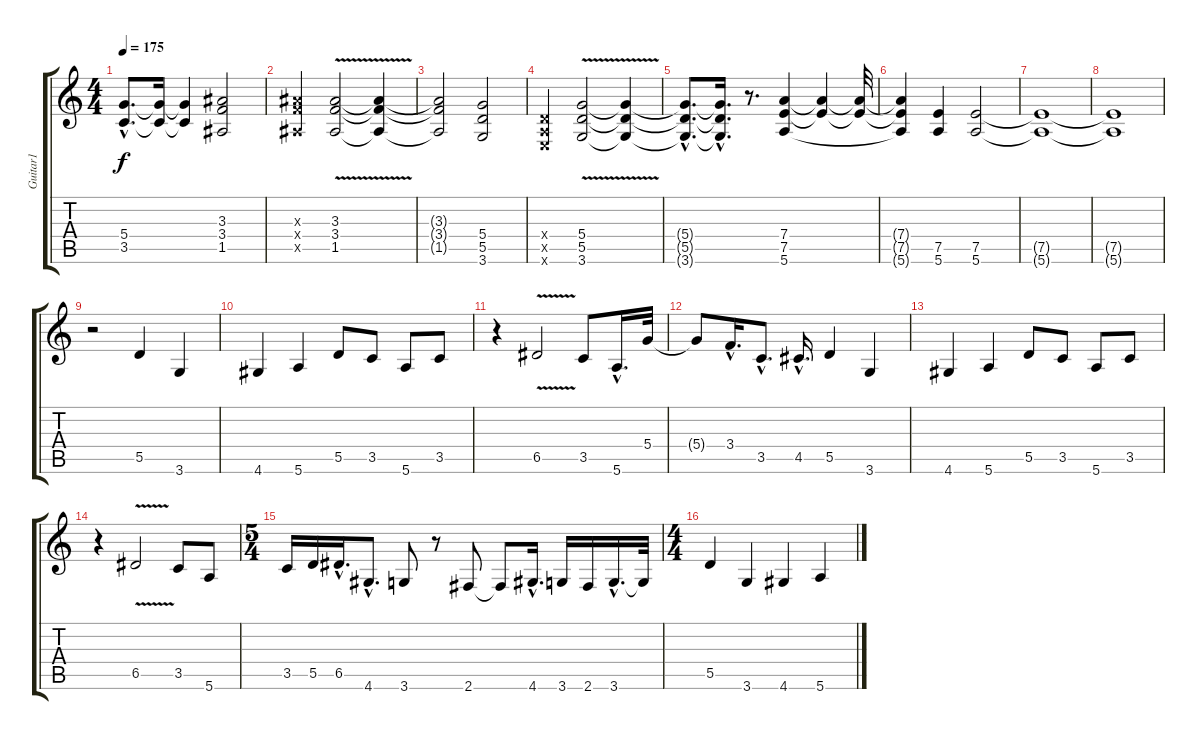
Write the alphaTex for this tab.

\track ("Guitar1" "Guitar1") {instrument electricguitarclean}
\staff {score tabs}
\tuning (E4 B3 G3 D3 A2 E2) {hide}
\ts (4 4)
\tempo 175
\clef g2
\ks c
(5.4{hac} 3.5{hac}).8{d dy f} (5.4{t} 3.5{t}).16 (5.4{t} 3.5{t}).4 (3.3 3.4 1.5).2 |
(3.3{x} 3.4{x} 1.5{x}).4 (3.3{v} 3.4 1.5).2 (3.3{t} 3.4{t} 1.5{t}).4 |
(3.3{t} 3.4{t} 1.5{t}).2 (5.4 5.5 3.6).2 |
(0.4{x} 0.5{x} 0.6{x}).4 (5.4{v} 5.5 3.6{v}).2 (5.4{t} 5.5{t} 3.6{t}).4 |
(5.4{hac t} 5.5{hac t} 3.6{hac t}).8{d} (5.4{hac t} 5.5{hac t} 3.6{hac t}).16{d} r.8{d} (7.4 7.5 5.6).4 (7.4{t} 7.5{t}).4 (7.4{t} 7.5{t}).32 |
(7.4{t} 7.5{t} 5.6{t}).4 (7.5 5.6).4 (7.5 5.6).2 |
(7.5{t} 5.6{t}).1 |
(7.5{t} 5.6{t}).1 |
r.2 5.5.4 3.6.4 |
4.6.4 5.6.4 5.5.8 3.5.8 5.6.8 3.5.8 |
r.4 6.5{v}.2 3.5.8 5.6{hac}.16{d} 5.4.32 |
5.4{t}.8 3.4{hac}.16{d} 3.5{hac}.8{d} 4.5{hac}.16{d} 5.5.4 3.6.4 |
4.6.4 5.6.4 5.5.8 3.5.8 5.6.8 3.5.8 |
r.4 6.5{v}.2 3.5.8 5.6.8 |
\ts (5 4)
3.5.16 5.5.16 6.5{hac}.16{d} 4.6{hac}.8{d} 3.6.8 r.8 2.6.8 2.6{t}.8 4.6{hac}.16{d} 3.6.16 2.6.16 3.6{hac}.16{d} 3.6{t}.32 |
\ts (4 4)
5.5.4 3.6.4 4.6.4 5.6.4
